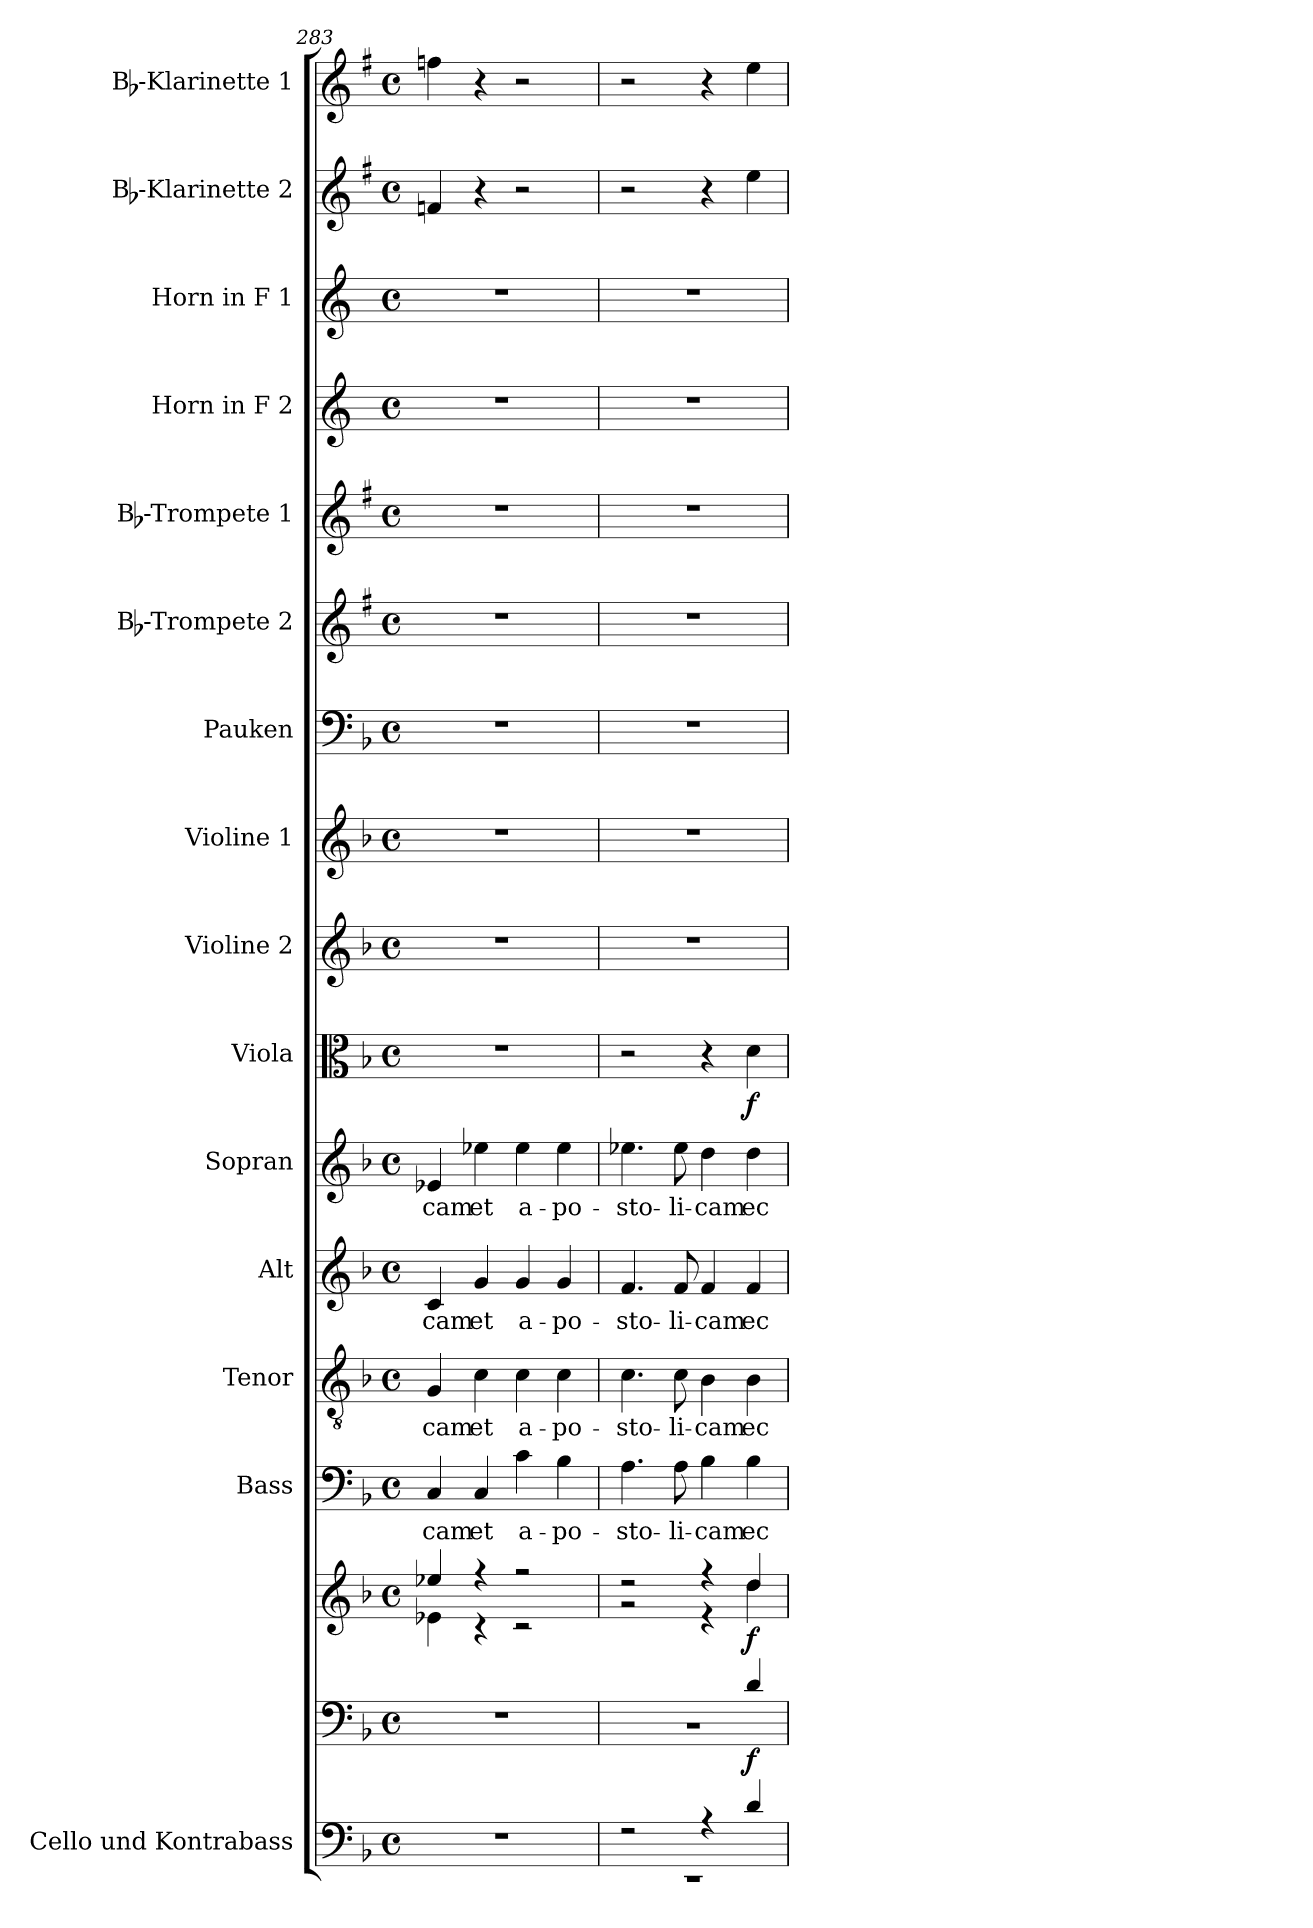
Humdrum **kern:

**kern	**dynam	**kern	**kern	**dynam	**kern	**text	**kern	**text	**kern	**text	**kern	**text	**kern	**dynam	**kern	**kern	**kern	**kern	**kern	**kern	**kern	**kern	**kern
*part16	*part16	*part15	*part15	*part15	*part14	*part14	*part13	*part13	*part12	*part12	*part11	*part11	*part10	*part10	*part9	*part8	*part7	*part6	*part5	*part4	*part3	*part2	*part1
*staff17	*staff17	*staff16	*staff15	*staff15/16	*staff14	*staff14	*staff13	*staff13	*staff12	*staff12	*staff11	*staff11	*staff10	*staff10	*staff9	*staff8	*staff7	*staff6	*staff5	*staff4	*staff3	*staff2	*staff1
*I"Cello und Kontrabass	*	*	*	*	*I"Bass	*	*I"Tenor	*	*I"Alt	*	*I"Sopran	*	*I"Viola	*	*I"Violine 2	*I"Violine 1	*I"Pauken	*I"Bb-Trompete 2	*I"Bb-Trompete 1	*I"Horn in F 2	*I"Horn in F 1	*I"Bb-Klarinette 2	*I"Bb-Klarinette 1
*I'Kb.	*	*	*	*	*I'B.	*	*I'T.	*	*I'A.	*	*I'S.	*	*I'Vla.	*	*I'Vl. 2	*I'Vl. 1	*I'Pk.	*I'Bb Trp. 2	*I'Bb Trp. 1	*	*	*I'Bb Kl. 2	*I'Bb Kl. 1
*clefF4	*	*clefF4	*clefG2	*	*clefF4	*	*clefGv2	*	*clefG2	*	*clefG2	*	*clefC3	*	*clefG2	*clefG2	*clefF4	*clefG2	*clefG2	*clefG2	*clefG2	*clefG2	*clefG2
*ITrd7c12	*	*	*	*	*	*	*	*	*	*	*	*	*	*	*	*	*	*ITrd1c2	*ITrd1c2	*ITrd4c7	*ITrd4c7	*ITrd1c2	*ITrd1c2
*k[b-]	*	*k[b-]	*k[b-]	*	*k[b-]	*	*k[b-]	*	*k[b-]	*	*k[b-]	*	*k[b-]	*	*k[b-]	*k[b-]	*k[b-]	*k[b-]	*k[b-]	*k[b-]	*k[b-]	*k[b-]	*k[b-]
*F:	*	*F:	*F:	*	*F:	*	*F:	*	*F:	*	*F:	*	*F:	*	*F:	*F:	*F:	*F:	*F:	*F:	*F:	*F:	*F:
*M4/4	*	*M4/4	*M4/4	*	*M4/4	*	*M4/4	*	*M4/4	*	*M4/4	*	*M4/4	*	*M4/4	*M4/4	*M4/4	*M4/4	*M4/4	*M4/4	*M4/4	*M4/4	*M4/4
*met(c)	*	*met(c)	*met(c)	*	*met(c)	*	*met(c)	*	*met(c)	*	*met(c)	*	*met(c)	*	*met(c)	*met(c)	*met(c)	*met(c)	*met(c)	*met(c)	*met(c)	*met(c)	*met(c)
=283	=283	=283	=283	=283	=283	=283	=283	=283	=283	=283	=283	=283	=283	=283	=283	=283	=283	=283	=283	=283	=283	=283	=283
*	*	*	*^	*	*	*	*	*	*	*	*	*	*	*	*	*	*	*	*	*	*	*	*
!	!	!	!	!	!	!	!LO:LY:b	!	!LO:LY:b	!	!LO:LY:b	!	!LO:LY:b	!	!	!	!	!	!	!	!	!	!	!
1r	.	1r	4ee-X/	4e-X\	.	4C/	-cam	4G/	-cam	4c/	-cam	4e-X/	-cam	1r	.	1r	1r	1r	1r	1r	1r	1r	4e-X/	4ee-X\
!	!	!	!	!	!	!	!LO:LY:b	!	!LO:LY:b	!	!LO:LY:b	!	!LO:LY:b	!	!	!	!	!	!	!	!	!	!	!
.	.	.	4r	4r	.	4C/	et	4c\	et	4g/	et	4ee-X\	et	.	.	.	.	.	.	.	.	.	4r	4r
!	!	!	!	!	!	!	!LO:LY:b	!	!LO:LY:b	!	!LO:LY:b	!	!LO:LY:b	!	!	!	!	!	!	!	!	!	!	!
.	.	.	2r	2r	.	4c\	a-	4c\	a-	4g/	a-	4ee-\	a-	.	.	.	.	.	.	.	.	.	2r	2r
!	!	!	!	!	!	!	!LO:LY:b	!	!LO:LY:b	!	!LO:LY:b	!	!LO:LY:b	!	!	!	!	!	!	!	!	!	!	!
.	.	.	.	.	.	4B-\	-po-	4c\	-po-	4g/	-po-	4ee-\	-po-	.	.	.	.	.	.	.	.	.	.	.
=284	=284	=284	=284	=284	=284	=284	=284	=284	=284	=284	=284	=284	=284	=284	=284	=284	=284	=284	=284	=284	=284	=284	=284	=284
*^	*	*^	*	*	*	*	*	*	*	*	*	*	*	*	*	*	*	*	*	*	*	*	*	*
!	!	!	!	!	!	!	!	!	!LO:LY:b	!	!LO:LY:b	!	!LO:LY:b	!	!LO:LY:b	!	!	!	!	!	!	!	!	!	!	!
2rF	1rEE	.	2ryy	1r	2r	2r	.	4.A\	-sto-	4.c\	-sto-	4.f/	-sto-	4.ee-X\	-sto-	2r	.	1r	1r	1r	1r	1r	1r	1r	2r	2r
!	!	!	!	!	!	!	!	!	!LO:LY:b	!	!LO:LY:b	!	!LO:LY:b	!	!LO:LY:b	!	!	!	!	!	!	!	!	!	!	!
.	.	.	.	.	.	.	.	8A\	-li-	8c\	-li-	8f/	-li-	8ee-\	-li-	.	.	.	.	.	.	.	.	.	.	.
!	!	!	!	!	!	!	!	!	!LO:LY:b	!	!LO:LY:b	!	!LO:LY:b	!	!LO:LY:b	!	!	!	!	!	!	!	!	!	!	!
4rA	.	.	4ryy	.	4r	4r	.	4B-\	-cam	4B-\	-cam	4f/	-cam	4dd\	-cam	4r	.	.	.	.	.	.	.	.	4r	4r
!	!	!LO:DY:a	!	!	!	!	!LO:DY:b	!	!LO:LY:b	!	!LO:LY:b	!	!LO:LY:b	!	!LO:LY:b	!	!LO:DY:b	!	!	!	!	!	!	!	!	!
4D/	.	f	4d/	.	4dd/	4dd\	f	4B-\	ec-	4B-\	ec-	4f/	ec-	4dd\	ec-	4d\	f	.	.	.	.	.	.	.	4dd\	4dd\
*v	*v	*	*	*	*	*	*	*	*	*	*	*	*	*	*	*	*	*	*	*	*	*	*	*	*	*
*	*	*v	*v	*	*	*	*	*	*	*	*	*	*	*	*	*	*	*	*	*	*	*	*	*	*
*	*	*	*v	*v	*	*	*	*	*	*	*	*	*	*	*	*	*	*	*	*	*	*	*	*
=	=	=	=	=	=	=	=	=	=	=	=	=	=	=	=	=	=	=	=	=	=	=	=
*-	*-	*-	*-	*-	*-	*-	*-	*-	*-	*-	*-	*-	*-	*-	*-	*-	*-	*-	*-	*-	*-	*-	*-
